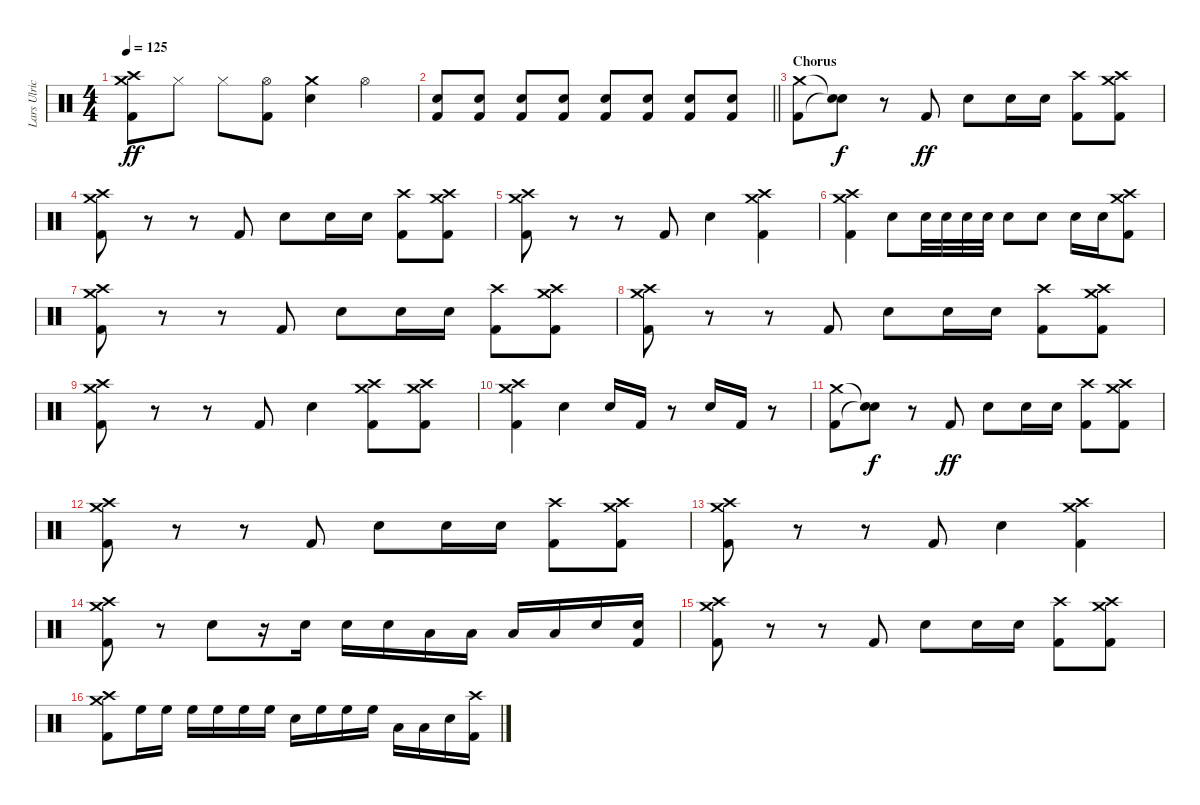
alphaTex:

\track ("Lars Ulrich" "Lars Ulric") {instrument percussion}
\staff {score}
\articulation defaults
\ts (4 4)
\tempo 125
\clef neutral
\ks c
("Kick (hit) 2" "Crash medium (hit)" "Crash high (hit)").8{dy ff} "Hi-Hat (closed)".8 "Hi-Hat (closed)".8 ("Kick (hit) 2" "Hi-Hat (open)").8 ("Snare (hit) 2" "Crash medium (hit)").4 "Hi-Hat (open)".4 |
\barLineRight lightlight
("Kick (hit) 2" "Snare (hit) 2").8 ("Kick (hit) 2" "Snare (hit) 2").8 ("Kick (hit) 2" "Snare (hit) 2").8 ("Kick (hit) 2" "Snare (hit) 2").8 ("Kick (hit) 2" "Snare (hit) 2").8 ("Kick (hit) 2" "Snare (hit) 2").8 ("Kick (hit) 2" "Snare (hit) 2").8 ("Kick (hit) 2" "Snare (hit) 2").8 |
\section ("" "Chorus")
("Kick (hit) 2" "Crash medium (hit)").8 ("Snare (hit)"{t} "Snare (hit)"{t}).8{dy f} r.8 "Kick (hit) 2".8{dy ff} "Snare (hit) 2".8 "Snare (hit) 2".16 "Snare (hit) 2".16 ("Kick (hit) 2" "Crash high (hit)").8 ("Kick (hit) 2" "Crash medium (hit)" "Crash high (hit)").8 |
("Kick (hit) 2" "Crash medium (hit)" "Crash high (hit)").8 r.8 r.8 "Kick (hit) 2".8 "Snare (hit) 2".8 "Snare (hit) 2".16 "Snare (hit) 2".16 ("Kick (hit) 2" "Crash high (hit)").8 ("Kick (hit) 2" "Crash medium (hit)" "Crash high (hit)").8 |
("Kick (hit) 2" "Crash medium (hit)" "Crash high (hit)").8 r.8 r.8 "Kick (hit) 2".8 "Snare (hit) 2".4 ("Kick (hit) 2" "Crash medium (hit)" "Crash high (hit)").4 |
("Kick (hit) 2" "Crash medium (hit)" "Crash high (hit)").4 "Snare (hit) 2".8 "Snare (hit) 2".32 "Snare (hit) 2".32 "Snare (hit) 2".32 "Snare (hit) 2".32 "Snare (hit) 2".8 "Snare (hit) 2".8 "Snare (hit) 2".16 "Snare (hit) 2".16 ("Kick (hit) 2" "Crash medium (hit)" "Crash high (hit)").8 |
("Kick (hit) 2" "Crash medium (hit)" "Crash high (hit)").8 r.8 r.8 "Kick (hit) 2".8 "Snare (hit) 2".8 "Snare (hit) 2".16 "Snare (hit) 2".16 ("Kick (hit) 2" "Crash high (hit)").8 ("Kick (hit) 2" "Crash medium (hit)" "Crash high (hit)").8 |
("Kick (hit) 2" "Crash medium (hit)" "Crash high (hit)").8 r.8 r.8 "Kick (hit) 2".8 "Snare (hit) 2".8 "Snare (hit) 2".16 "Snare (hit) 2".16 ("Kick (hit) 2" "Crash high (hit)").8 ("Kick (hit) 2" "Crash medium (hit)" "Crash high (hit)").8 |
("Kick (hit) 2" "Crash medium (hit)" "Crash high (hit)").8 r.8 r.8 "Kick (hit) 2".8 "Snare (hit) 2".4 ("Kick (hit) 2" "Crash medium (hit)" "Crash high (hit)").8 ("Kick (hit) 2" "Crash medium (hit)" "Crash high (hit)").8 |
("Kick (hit) 2" "Crash medium (hit)" "Crash high (hit)").4 "Snare (hit) 2".4 "Snare (hit) 2".16 "Kick (hit) 2".16 r.8 "Snare (hit) 2".16 "Kick (hit) 2".16 r.8 |
("Kick (hit) 2" "Crash medium (hit)").8 ("Snare (hit)"{t} "Snare (hit)"{t}).8{dy f} r.8 "Kick (hit) 2".8{dy ff} "Snare (hit) 2".8 "Snare (hit) 2".16 "Snare (hit) 2".16 ("Kick (hit) 2" "Crash high (hit)").8 ("Kick (hit) 2" "Crash medium (hit)" "Crash high (hit)").8 |
("Kick (hit) 2" "Crash medium (hit)" "Crash high (hit)").8 r.8 r.8 "Kick (hit) 2".8 "Snare (hit) 2".8 "Snare (hit) 2".16 "Snare (hit) 2".16 ("Kick (hit) 2" "Crash high (hit)").8 ("Kick (hit) 2" "Crash medium (hit)" "Crash high (hit)").8 |
("Kick (hit) 2" "Crash medium (hit)" "Crash high (hit)").8 r.8 r.8 "Kick (hit) 2".8 "Snare (hit) 2".4 ("Kick (hit) 2" "Crash medium (hit)" "Crash high (hit)").4 |
("Kick (hit) 2" "Crash medium (hit)" "Crash high (hit)").8 r.8 "Snare (hit) 2".8 r.16 "Snare (hit) 2".16 "Snare (hit) 2".16 "Snare (hit) 2".16 "Low Tom (hit)".16 "Low Tom (hit)".16 "Low Tom (hit)".16 "Low Tom (hit)".16 "Snare (hit) 2".16 ("Snare (hit) 2" "Kick (hit) 2").16 |
("Kick (hit) 2" "Crash medium (hit)" "Crash high (hit)").8 r.8 r.8 "Kick (hit) 2".8 "Snare (hit) 2".8 "Snare (hit) 2".16 "Snare (hit) 2".16 ("Kick (hit) 2" "Crash high (hit)").8 ("Kick (hit) 2" "Crash medium (hit)" "Crash high (hit)").8 |
("Kick (hit) 2" "Crash medium (hit)" "Crash high (hit)").8 "High Floor Tom (hit)".16 "High Floor Tom (hit)".16 "High Floor Tom (hit)".16 "High Floor Tom (hit)".16 "High Floor Tom (hit)".16 "High Floor Tom (hit)".16 "Snare (hit) 2".16 "High Floor Tom (hit)".16 "High Floor Tom (hit)".16 "High Floor Tom (hit)".16 "Low Floor Tom (hit)".16 "Low Floor Tom (hit)".16 "Snare (hit) 2".16 ("Kick (hit) 2" "Crash high (hit)").16
